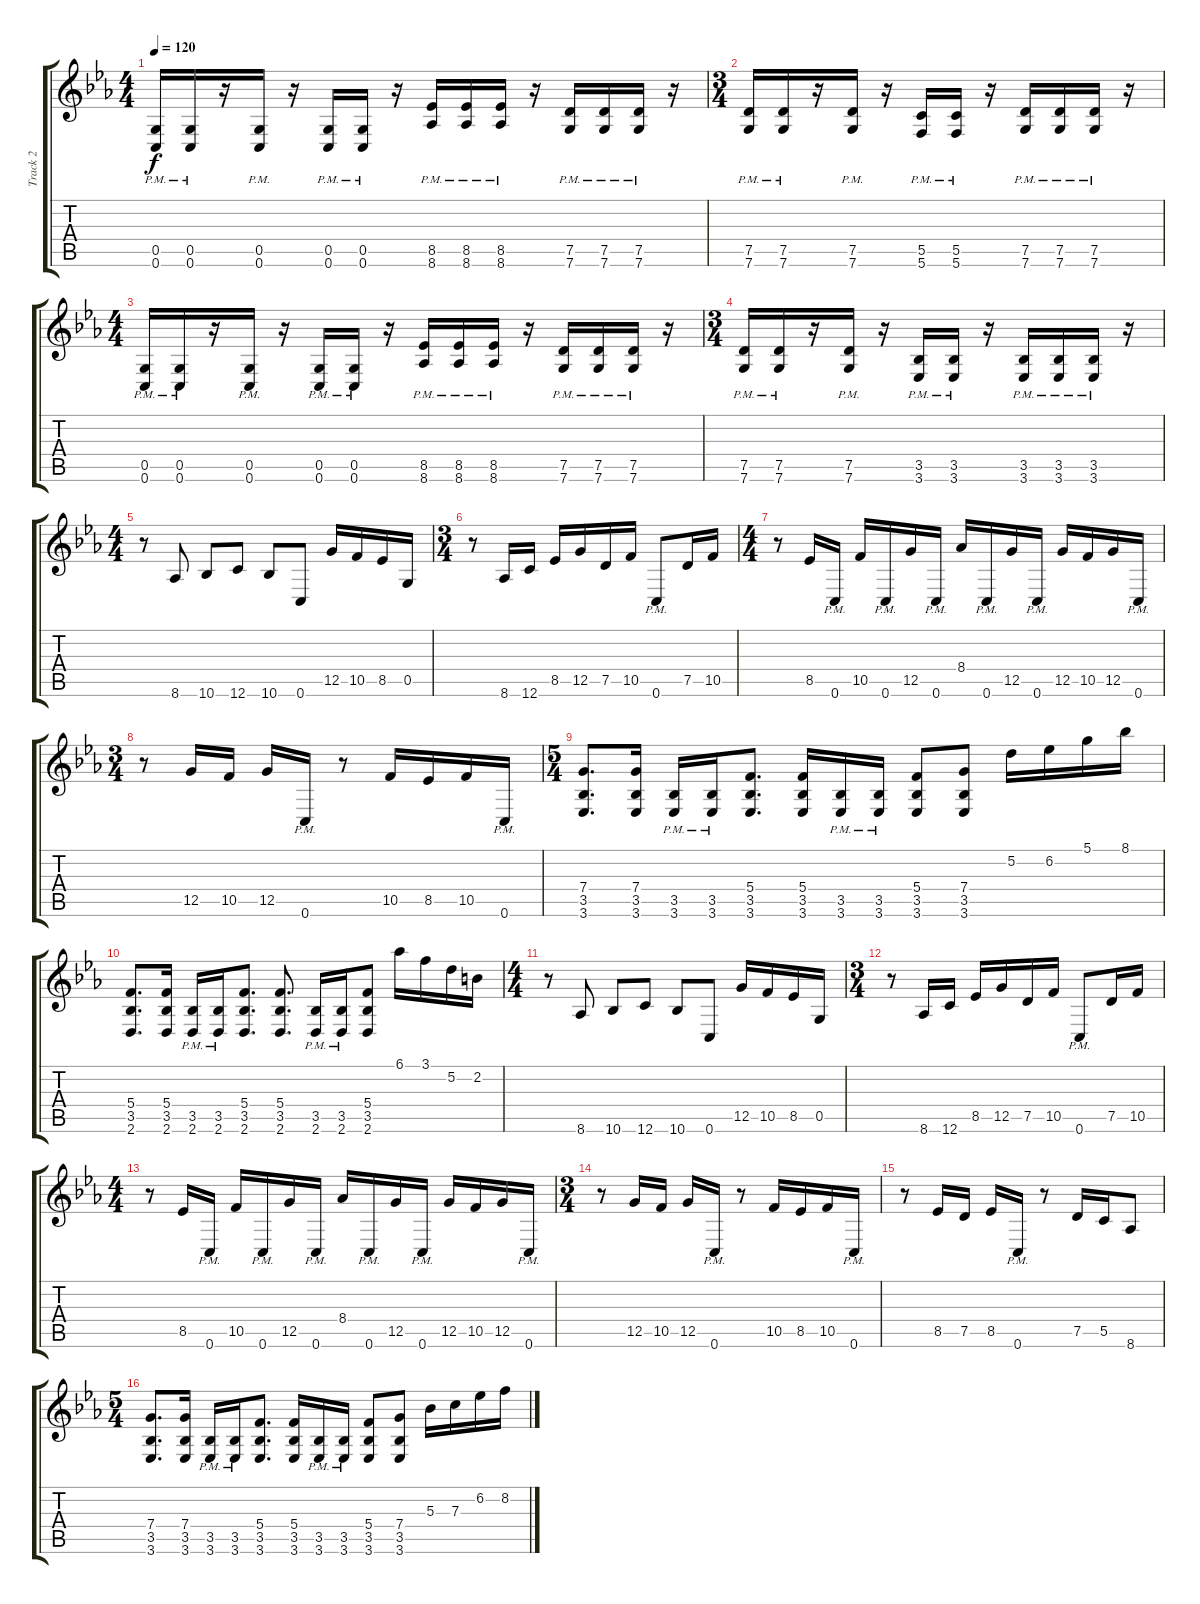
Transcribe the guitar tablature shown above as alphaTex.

\track ("Track 2" "Track 2") {instrument distortionguitar}
\staff {score tabs}
\tuning (D4 A3 F3 C3 G2 C2) {hide}
\ts (4 4)
\tempo 120
\clef g2
\ks eb
(0.5{pm} 0.6{pm}).16{dy f} (0.5{pm} 0.6{pm}).16 r.16 (0.5{pm} 0.6{pm}).16 r.16 (0.5{pm} 0.6{pm}).16 (0.5{pm} 0.6{pm}).16 r.16 (8.5{pm} 8.6{pm}).16 (8.5{pm} 8.6{pm}).16 (8.5{pm} 8.6{pm}).16 r.16 (7.5{pm} 7.6{pm}).16 (7.5{pm} 7.6{pm}).16 (7.5{pm} 7.6{pm}).16 r.16 |
\ts (3 4)
(7.5{pm} 7.6{pm}).16 (7.5{pm} 7.6{pm}).16 r.16 (7.5{pm} 7.6{pm}).16 r.16 (5.5{pm} 5.6{pm}).16 (5.5{pm} 5.6{pm}).16 r.16 (7.5{pm} 7.6{pm}).16 (7.5{pm} 7.6{pm}).16 (7.5{pm} 7.6{pm}).16 r.16 |
\ts (4 4)
(0.5{pm} 0.6{pm}).16 (0.5{pm} 0.6{pm}).16 r.16 (0.5{pm} 0.6{pm}).16 r.16 (0.5{pm} 0.6{pm}).16 (0.5{pm} 0.6{pm}).16 r.16 (8.5{pm} 8.6{pm}).16 (8.5{pm} 8.6{pm}).16 (8.5{pm} 8.6{pm}).16 r.16 (7.5{pm} 7.6{pm}).16 (7.5{pm} 7.6{pm}).16 (7.5{pm} 7.6{pm}).16 r.16 |
\ts (3 4)
(7.5{pm} 7.6{pm}).16 (7.5{pm} 7.6{pm}).16 r.16 (7.5{pm} 7.6{pm}).16 r.16 (3.5{pm} 3.6{pm}).16 (3.5{pm} 3.6{pm}).16 r.16 (3.5{pm} 3.6{pm}).16 (3.5{pm} 3.6{pm}).16 (3.5{pm} 3.6{pm}).16 r.16 |
\ts (4 4)
r.8 8.6.8 10.6.8 12.6.8 10.6.8 0.6.8 12.5.16 10.5.16 8.5.16 0.5.16 |
\ts (3 4)
r.8 8.6.16 12.6.16 8.5.16 12.5.16 7.5.16 10.5.16 0.6{pm}.8 7.5.16 10.5.16 |
\ts (4 4)
r.8 8.5.16 0.6{pm}.16 10.5.16 0.6{pm}.16 12.5.16 0.6{pm}.16 8.4.16 0.6{pm}.16 12.5.16 0.6{pm}.16 12.5.16 10.5.16 12.5.16 0.6{pm}.16 |
\ts (3 4)
r.8 12.5.16 10.5.16 12.5.16 0.6{pm}.16 r.8 10.5.16 8.5.16 10.5.16 0.6{pm}.16 |
\ts (5 4)
(7.4 3.5 3.6).8{d} (7.4 3.5 3.6).16 (3.5{pm} 3.6{pm}).16 (3.5{pm} 3.6{pm}).16 (5.4 3.5 3.6).8{d} (5.4 3.5 3.6).16 (3.5{pm} 3.6{pm}).16 (3.5{pm} 3.6{pm}).16 (5.4 3.5 3.6).8 (7.4 3.5 3.6).8 5.2.16 6.2.16 5.1.16 8.1.16 |
(5.4 3.5 2.6).8{d} (5.4 3.5 2.6).16 (3.5{pm} 2.6{pm}).16 (3.5{pm} 2.6{pm}).16 (5.4 3.5 2.6).8{d} (5.4 3.5 2.6).8{d} (3.5{pm} 2.6{pm}).16 (3.5{pm} 2.6{pm}).16 (5.4 3.5 2.6).8 6.1.16 3.1.16 5.2.16 2.2.16 |
\ts (4 4)
r.8 8.6.8 10.6.8 12.6.8 10.6.8 0.6.8 12.5.16 10.5.16 8.5.16 0.5.16 |
\ts (3 4)
r.8 8.6.16 12.6.16 8.5.16 12.5.16 7.5.16 10.5.16 0.6{pm}.8 7.5.16 10.5.16 |
\ts (4 4)
r.8 8.5.16 0.6{pm}.16 10.5.16 0.6{pm}.16 12.5.16 0.6{pm}.16 8.4.16 0.6{pm}.16 12.5.16 0.6{pm}.16 12.5.16 10.5.16 12.5.16 0.6{pm}.16 |
\ts (3 4)
r.8 12.5.16 10.5.16 12.5.16 0.6{pm}.16 r.8 10.5.16 8.5.16 10.5.16 0.6{pm}.16 |
r.8 8.5.16 7.5.16 8.5.16 0.6{pm}.16 r.8 7.5.16 5.5.16 8.6.8 |
\ts (5 4)
(7.4 3.5 3.6).8{d} (7.4 3.5 3.6).16 (3.5{pm} 3.6{pm}).16 (3.5{pm} 3.6{pm}).16 (5.4 3.5 3.6).8{d} (5.4 3.5 3.6).16 (3.5{pm} 3.6{pm}).16 (3.5{pm} 3.6{pm}).16 (5.4 3.5 3.6).8 (7.4 3.5 3.6).8 5.3.16 7.3.16 6.2.16 8.2.16
